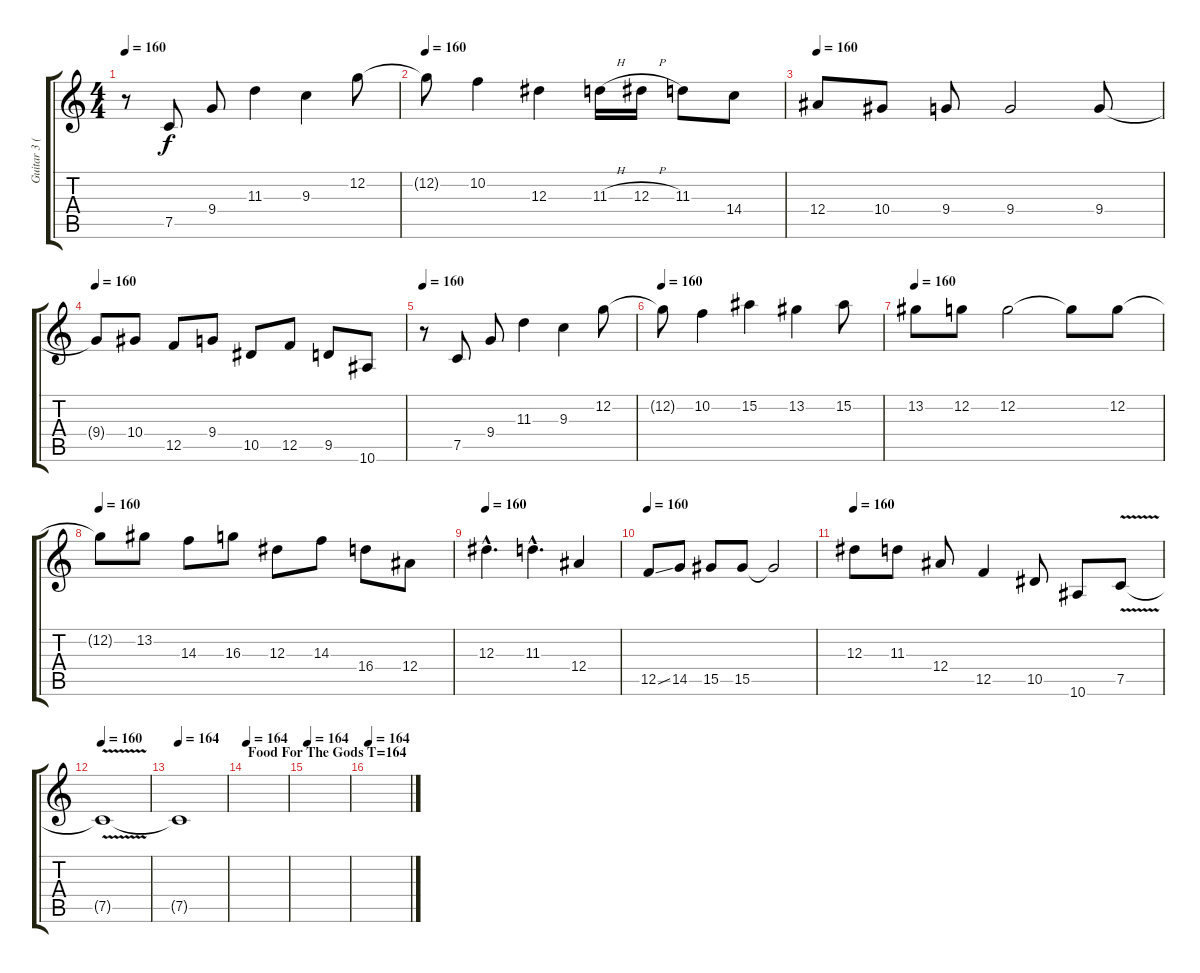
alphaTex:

\track ("Guitar 3 (Rhythm)" "Guitar 3 (") {instrument distortionguitar}
\staff {score tabs}
\tuning (C4 G3 Eb3 Bb2 F2 C2) {hide}
\ts (4 4)
\tempo 160
\clef g2
\ks c
r.8{dy mf} 7.5.8{dy f} 9.4.8 11.3.4 9.3.4 12.2.8 |
\tempo 160
12.2{t}.8 10.2.4 12.3.4 11.3{h}.16 12.3{h}.16 11.3.8 14.4.8 |
\tempo 160
12.4.8 10.4.8 9.4.8 9.4.2 9.4.8 |
\tempo 160
9.4{t}.8 10.4.8 12.5.8 9.4.8 10.5.8 12.5.8 9.5.8 10.6.8 |
\tempo 160
r.8 7.5.8 9.4.8 11.3.4 9.3.4 12.2.8 |
\tempo 160
12.2{t}.8 10.2.4 15.2.4 13.2.4 15.2.8 |
\tempo 160
13.2.8 12.2.8 12.2.2 12.2{t}.8 12.2.8 |
\tempo 160
12.2{t}.8 13.2.8 14.3.8 16.3.8 12.3.8 14.3.8 16.4.8 12.4.8 |
\tempo 160
12.3{hac}.4{d volume 16 balance 16} 11.3{hac}.4{d} 12.4.4 |
\tempo 160
12.5{ss}.8 14.5.8 15.5.8 15.5.8 15.5{t}.2 |
\tempo 160
12.3.8 11.3.8 12.4.8 12.5.4 10.5.8 10.6.8 7.5{v}.8 |
\tempo 160
7.5{t}.1 |
\tempo 164
7.5{t}.1 |
\section ("" "Food For The Gods T=164")
\tempo 164
|
\tempo 164
|
\tempo 164
